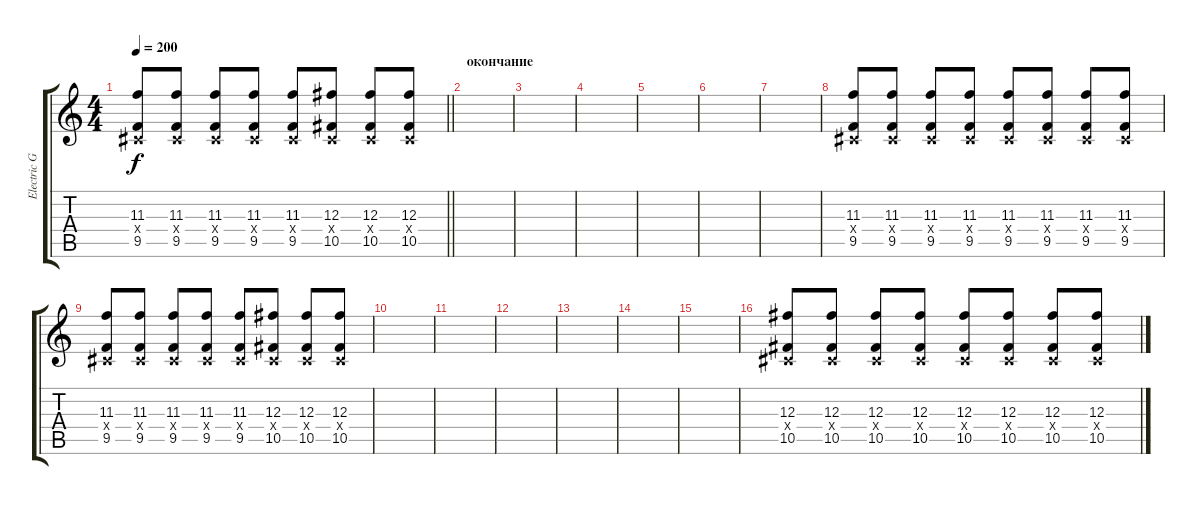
\track ("Electric Guitar" "Electric G") {instrument distortionguitar}
\staff {score tabs}
\tuning (Eb4 Bb3 Gb3 Db3 Ab2 Db2) {hide}
\ts (4 4)
\tempo 200
\clef g2
\barLineRight lightlight
\ks c
(11.3 0.4{x} 9.5).8{dy f} (11.3 0.4{x} 9.5).8 (11.3 0.4{x} 9.5).8 (11.3 0.4{x} 9.5).8 (11.3 0.4{x} 9.5).8 (12.3 0.4{x} 10.5).8 (12.3 0.4{x} 10.5).8 (12.3 0.4{x} 10.5).8 |
\section ("" "окончание")
|
|
|
|
|
|
(11.3 0.4{x} 9.5).8 (11.3 0.4{x} 9.5).8 (11.3 0.4{x} 9.5).8 (11.3 0.4{x} 9.5).8 (11.3 0.4{x} 9.5).8 (11.3 0.4{x} 9.5).8 (11.3 0.4{x} 9.5).8 (11.3 0.4{x} 9.5).8 |
(11.3 0.4{x} 9.5).8 (11.3 0.4{x} 9.5).8 (11.3 0.4{x} 9.5).8 (11.3 0.4{x} 9.5).8 (11.3 0.4{x} 9.5).8 (12.3 0.4{x} 10.5).8 (12.3 0.4{x} 10.5).8 (12.3 0.4{x} 10.5).8 |
|
|
|
|
|
|
(12.3 0.4{x} 10.5).8 (12.3 0.4{x} 10.5).8 (12.3 0.4{x} 10.5).8 (12.3 0.4{x} 10.5).8 (12.3 0.4{x} 10.5).8 (12.3 0.4{x} 10.5).8 (12.3 0.4{x} 10.5).8 (12.3 0.4{x} 10.5).8
